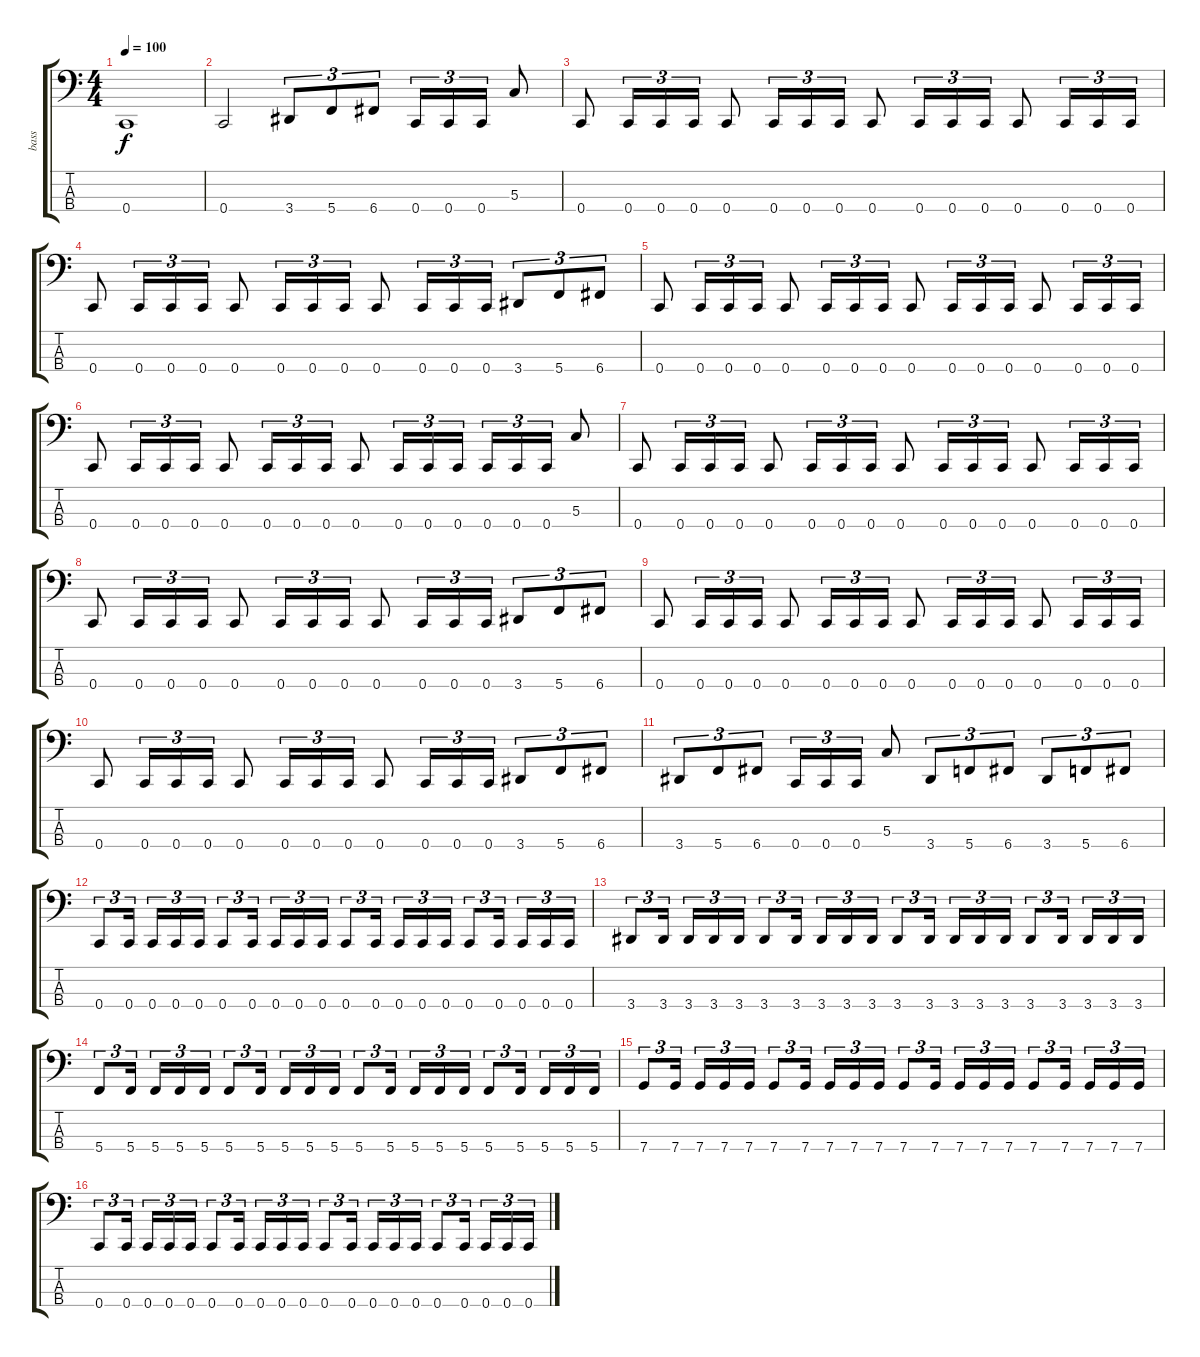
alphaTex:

\track ("bass" "bass") {instrument electricbasspick}
\staff {score tabs}
\tuning (F2 C2 G1 C1) {hide}
\ts (4 4)
\tempo 100
\clef f4
\ks c
0.4.1{dy f} |
0.4.2 3.4.8{tu (3 2)} 5.4.8{tu (3 2)} 6.4.8{tu (3 2)} 0.4.16{tu (3 2)} 0.4.16{tu (3 2)} 0.4.16{tu (3 2)} 5.3.8 |
0.4.8 0.4.16{tu (3 2)} 0.4.16{tu (3 2)} 0.4.16{tu (3 2)} 0.4.8 0.4.16{tu (3 2)} 0.4.16{tu (3 2)} 0.4.16{tu (3 2)} 0.4.8 0.4.16{tu (3 2)} 0.4.16{tu (3 2)} 0.4.16{tu (3 2)} 0.4.8 0.4.16{tu (3 2)} 0.4.16{tu (3 2)} 0.4.16{tu (3 2)} |
0.4.8 0.4.16{tu (3 2)} 0.4.16{tu (3 2)} 0.4.16{tu (3 2)} 0.4.8 0.4.16{tu (3 2)} 0.4.16{tu (3 2)} 0.4.16{tu (3 2)} 0.4.8 0.4.16{tu (3 2)} 0.4.16{tu (3 2)} 0.4.16{tu (3 2)} 3.4.8{tu (3 2)} 5.4.8{tu (3 2)} 6.4.8{tu (3 2)} |
0.4.8 0.4.16{tu (3 2)} 0.4.16{tu (3 2)} 0.4.16{tu (3 2)} 0.4.8 0.4.16{tu (3 2)} 0.4.16{tu (3 2)} 0.4.16{tu (3 2)} 0.4.8 0.4.16{tu (3 2)} 0.4.16{tu (3 2)} 0.4.16{tu (3 2)} 0.4.8 0.4.16{tu (3 2)} 0.4.16{tu (3 2)} 0.4.16{tu (3 2)} |
0.4.8 0.4.16{tu (3 2)} 0.4.16{tu (3 2)} 0.4.16{tu (3 2)} 0.4.8 0.4.16{tu (3 2)} 0.4.16{tu (3 2)} 0.4.16{tu (3 2)} 0.4.8 0.4.16{tu (3 2)} 0.4.16{tu (3 2)} 0.4.16{tu (3 2)} 0.4.16{tu (3 2)} 0.4.16{tu (3 2)} 0.4.16{tu (3 2)} 5.3.8 |
0.4.8 0.4.16{tu (3 2)} 0.4.16{tu (3 2)} 0.4.16{tu (3 2)} 0.4.8 0.4.16{tu (3 2)} 0.4.16{tu (3 2)} 0.4.16{tu (3 2)} 0.4.8 0.4.16{tu (3 2)} 0.4.16{tu (3 2)} 0.4.16{tu (3 2)} 0.4.8 0.4.16{tu (3 2)} 0.4.16{tu (3 2)} 0.4.16{tu (3 2)} |
0.4.8 0.4.16{tu (3 2)} 0.4.16{tu (3 2)} 0.4.16{tu (3 2)} 0.4.8 0.4.16{tu (3 2)} 0.4.16{tu (3 2)} 0.4.16{tu (3 2)} 0.4.8 0.4.16{tu (3 2)} 0.4.16{tu (3 2)} 0.4.16{tu (3 2)} 3.4.8{tu (3 2)} 5.4.8{tu (3 2)} 6.4.8{tu (3 2)} |
0.4.8 0.4.16{tu (3 2)} 0.4.16{tu (3 2)} 0.4.16{tu (3 2)} 0.4.8 0.4.16{tu (3 2)} 0.4.16{tu (3 2)} 0.4.16{tu (3 2)} 0.4.8 0.4.16{tu (3 2)} 0.4.16{tu (3 2)} 0.4.16{tu (3 2)} 0.4.8 0.4.16{tu (3 2)} 0.4.16{tu (3 2)} 0.4.16{tu (3 2)} |
0.4.8 0.4.16{tu (3 2)} 0.4.16{tu (3 2)} 0.4.16{tu (3 2)} 0.4.8 0.4.16{tu (3 2)} 0.4.16{tu (3 2)} 0.4.16{tu (3 2)} 0.4.8 0.4.16{tu (3 2)} 0.4.16{tu (3 2)} 0.4.16{tu (3 2)} 3.4.8{tu (3 2)} 5.4.8{tu (3 2)} 6.4.8{tu (3 2)} |
3.4.8{tu (3 2)} 5.4.8{tu (3 2)} 6.4.8{tu (3 2)} 0.4.16{tu (3 2)} 0.4.16{tu (3 2)} 0.4.16{tu (3 2)} 5.3.8 3.4.8{tu (3 2)} 5.4.8{tu (3 2)} 6.4.8{tu (3 2)} 3.4.8{tu (3 2)} 5.4.8{tu (3 2)} 6.4.8{tu (3 2)} |
0.4.8{tu (3 2)} 0.4.16{tu (3 2)} 0.4.16{tu (3 2)} 0.4.16{tu (3 2)} 0.4.16{tu (3 2)} 0.4.8{tu (3 2)} 0.4.16{tu (3 2)} 0.4.16{tu (3 2)} 0.4.16{tu (3 2)} 0.4.16{tu (3 2)} 0.4.8{tu (3 2)} 0.4.16{tu (3 2)} 0.4.16{tu (3 2)} 0.4.16{tu (3 2)} 0.4.16{tu (3 2)} 0.4.8{tu (3 2)} 0.4.16{tu (3 2)} 0.4.16{tu (3 2)} 0.4.16{tu (3 2)} 0.4.16{tu (3 2)} |
3.4.8{tu (3 2)} 3.4.16{tu (3 2)} 3.4.16{tu (3 2)} 3.4.16{tu (3 2)} 3.4.16{tu (3 2)} 3.4.8{tu (3 2)} 3.4.16{tu (3 2)} 3.4.16{tu (3 2)} 3.4.16{tu (3 2)} 3.4.16{tu (3 2)} 3.4.8{tu (3 2)} 3.4.16{tu (3 2)} 3.4.16{tu (3 2)} 3.4.16{tu (3 2)} 3.4.16{tu (3 2)} 3.4.8{tu (3 2)} 3.4.16{tu (3 2)} 3.4.16{tu (3 2)} 3.4.16{tu (3 2)} 3.4.16{tu (3 2)} |
5.4.8{tu (3 2)} 5.4.16{tu (3 2)} 5.4.16{tu (3 2)} 5.4.16{tu (3 2)} 5.4.16{tu (3 2)} 5.4.8{tu (3 2)} 5.4.16{tu (3 2)} 5.4.16{tu (3 2)} 5.4.16{tu (3 2)} 5.4.16{tu (3 2)} 5.4.8{tu (3 2)} 5.4.16{tu (3 2)} 5.4.16{tu (3 2)} 5.4.16{tu (3 2)} 5.4.16{tu (3 2)} 5.4.8{tu (3 2)} 5.4.16{tu (3 2)} 5.4.16{tu (3 2)} 5.4.16{tu (3 2)} 5.4.16{tu (3 2)} |
7.4.8{tu (3 2)} 7.4.16{tu (3 2)} 7.4.16{tu (3 2)} 7.4.16{tu (3 2)} 7.4.16{tu (3 2)} 7.4.8{tu (3 2)} 7.4.16{tu (3 2)} 7.4.16{tu (3 2)} 7.4.16{tu (3 2)} 7.4.16{tu (3 2)} 7.4.8{tu (3 2)} 7.4.16{tu (3 2)} 7.4.16{tu (3 2)} 7.4.16{tu (3 2)} 7.4.16{tu (3 2)} 7.4.8{tu (3 2)} 7.4.16{tu (3 2)} 7.4.16{tu (3 2)} 7.4.16{tu (3 2)} 7.4.16{tu (3 2)} |
0.4.8{tu (3 2)} 0.4.16{tu (3 2)} 0.4.16{tu (3 2)} 0.4.16{tu (3 2)} 0.4.16{tu (3 2)} 0.4.8{tu (3 2)} 0.4.16{tu (3 2)} 0.4.16{tu (3 2)} 0.4.16{tu (3 2)} 0.4.16{tu (3 2)} 0.4.8{tu (3 2)} 0.4.16{tu (3 2)} 0.4.16{tu (3 2)} 0.4.16{tu (3 2)} 0.4.16{tu (3 2)} 0.4.8{tu (3 2)} 0.4.16{tu (3 2)} 0.4.16{tu (3 2)} 0.4.16{tu (3 2)} 0.4.16{tu (3 2)}
